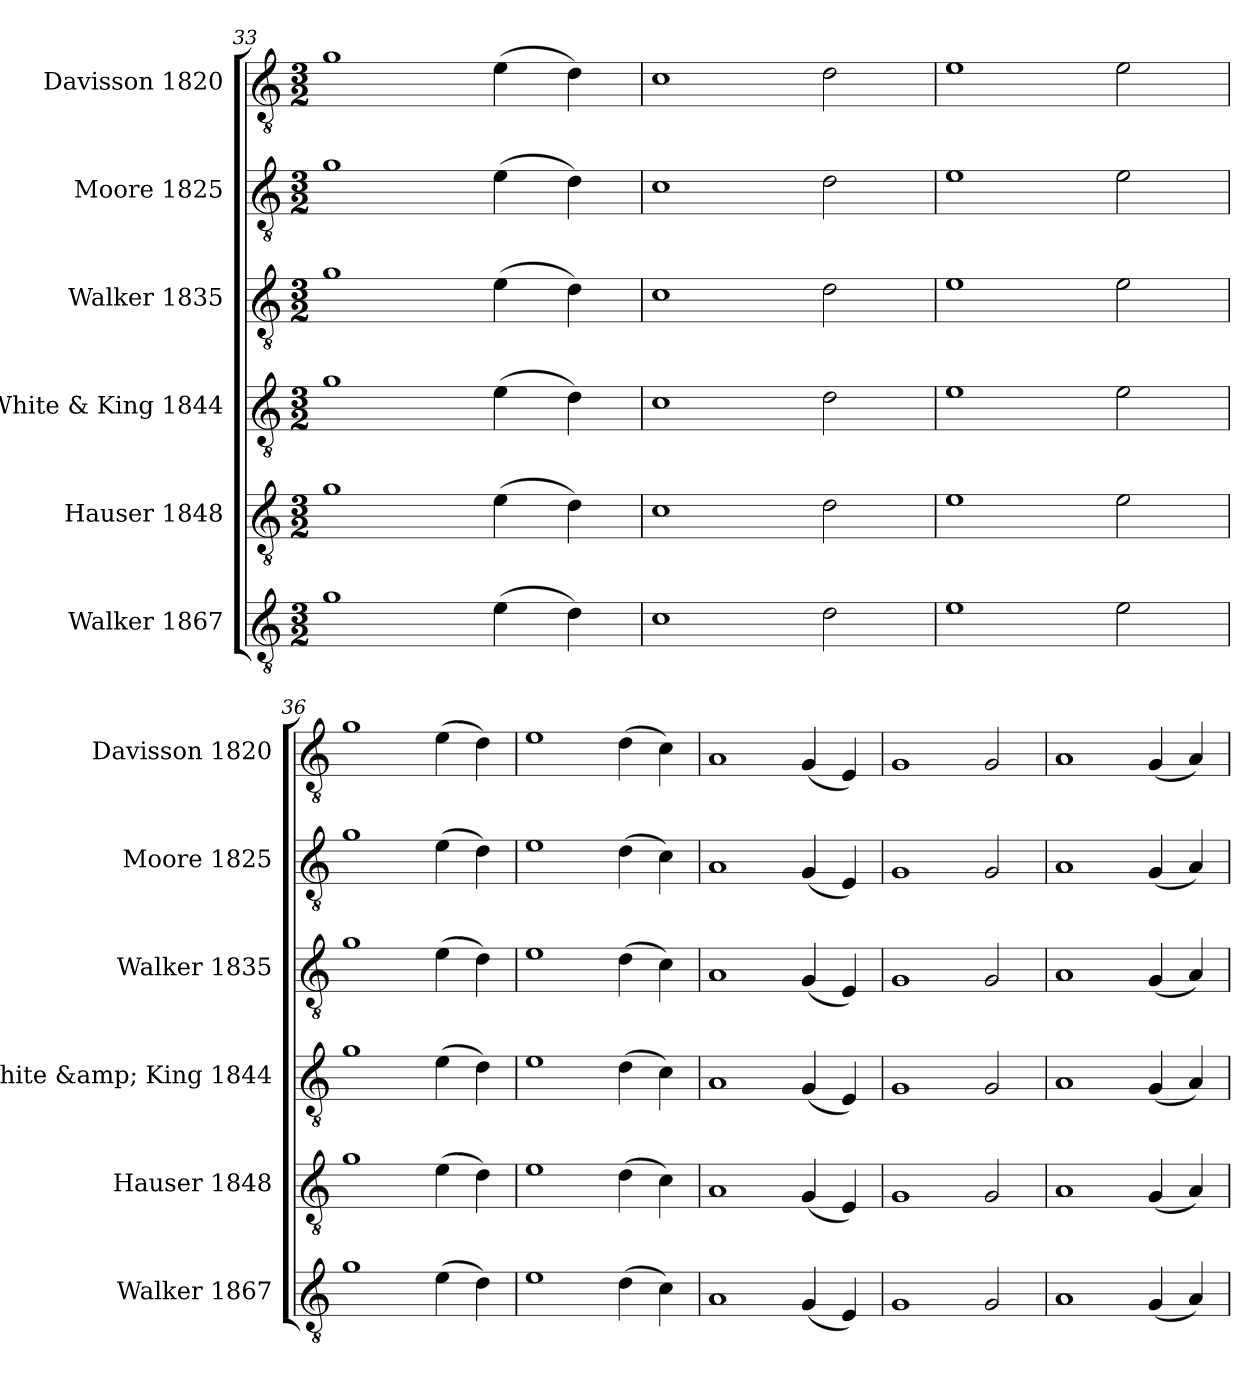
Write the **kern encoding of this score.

**kern	**kern	**kern	**kern	**kern	**kern
*part6	*part5	*part4	*part3	*part2	*part1
*staff6	*staff5	*staff4	*staff3	*staff2	*staff1
*I"Walker 1867	*I"Hauser 1848	*I"White &amp; King 1844	*I"Walker 1835	*I"Moore 1825	*I"Davisson 1820
*I'Walker 1867	*I'Hauser 1848	*I'White &amp; King 1844	*I'Walker 1835	*I'Moore 1825	*I'Davisson 1820
*clefGv2	*clefGv2	*clefGv2	*clefGv2	*clefGv2	*clefGv2
*k[]	*k[]	*k[]	*k[]	*k[]	*k[]
*M3/2	*M3/2	*M3/2	*M3/2	*M3/2	*M3/2
=33	=33	=33	=33	=33	=33
1g!	1g!	1g!	1g!	1g!	1g!
(4e!\	(4e!\	(4e!\	(4e!\	(4e!\	(4e!\
4d!\)	4d!\)	4d!\)	4d!\)	4d!\)	4d!\)
=34	=34	=34	=34	=34	=34
1c!	1c!	1c!	1c!	1c!	1c!
2d!\	2d!\	2d!\	2d!\	2d!\	2d!\
=35	=35	=35	=35	=35	=35
1e!	1e!	1e!	1e!	1e!	1e!
2e!\	2e!\	2e!\	2e!\	2e!\	2e!\
=36	=36	=36	=36	=36	=36
1g!	1g!	1g!	1g!	1g!	1g!
(4e!\	(4e!\	(4e!\	(4e!\	(4e!\	(4e!\
4d!\)	4d!\)	4d!\)	4d!\)	4d!\)	4d!\)
=37	=37	=37	=37	=37	=37
1e!	1e!	1e!	1e!	1e!	1e!
(4d!\	(4d!\	(4d!\	(4d!\	(4d!\	(4d!\
4c!\)	4c!\)	4c!\)	4c!\)	4c!\)	4c!\)
=38	=38	=38	=38	=38	=38
1A!	1A!	1A!	1A!	1A!	1A!
(4G!/	(4G!/	(4G!/	(4G!/	(4G!/	(4G!/
4E!/)	4E!/)	4E!/)	4E!/)	4E!/)	4E!/)
=39	=39	=39	=39	=39	=39
1G!	1G!	1G!	1G!	1G!	1G!
2G!/	2G!/	2G!/	2G!/	2G!/	2G!/
=40	=40	=40	=40	=40	=40
1A!	1A!	1A!	1A!	1A!	1A!
(4G!/	(4G!/	(4G!/	(4G!/	(4G!/	(4G!/
4A!/)	4A!/)	4A!/)	4A!/)	4A!/)	4A!/)
=	=	=	=	=	=
*-	*-	*-	*-	*-	*-
